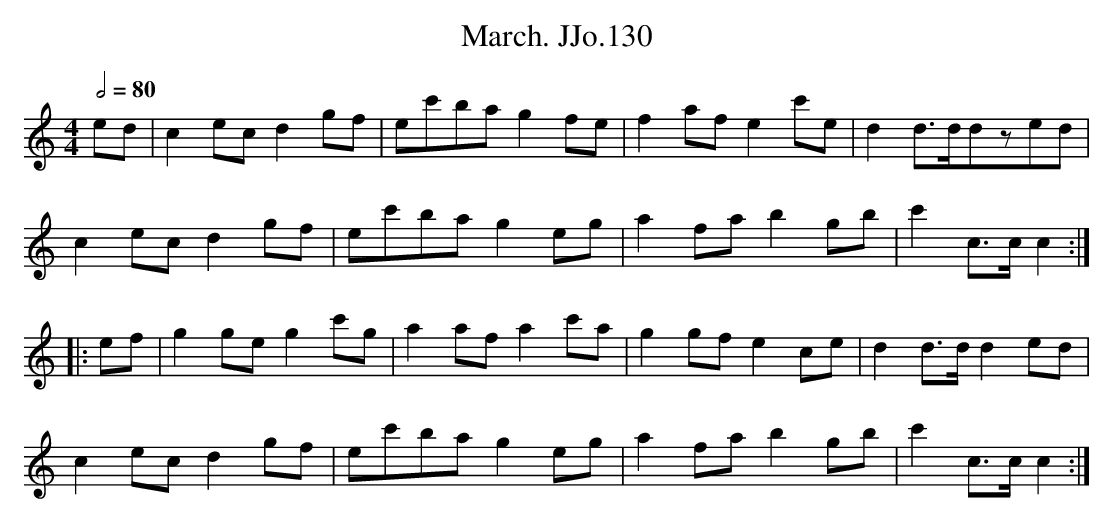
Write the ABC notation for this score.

X:1
T:March. JJo.130
M:4/4
L:1/8
Q:1/2=80
K:C
ed|c2 ecd2 gf|ec'ba g2fe|f2afe2c'e|d2d>ddzed|
c2 ecd2 gf|ec'ba g2eg|a2fa b2gb|c'2c>cc2:|
|:ef|g2ge g2c'g|a2af a2c'a|g2gfe2ce|d2d>dd2ed|
c2 ecd2 gf|ec'ba g2eg|a2fa b2gb|c'2c>cc2:|
